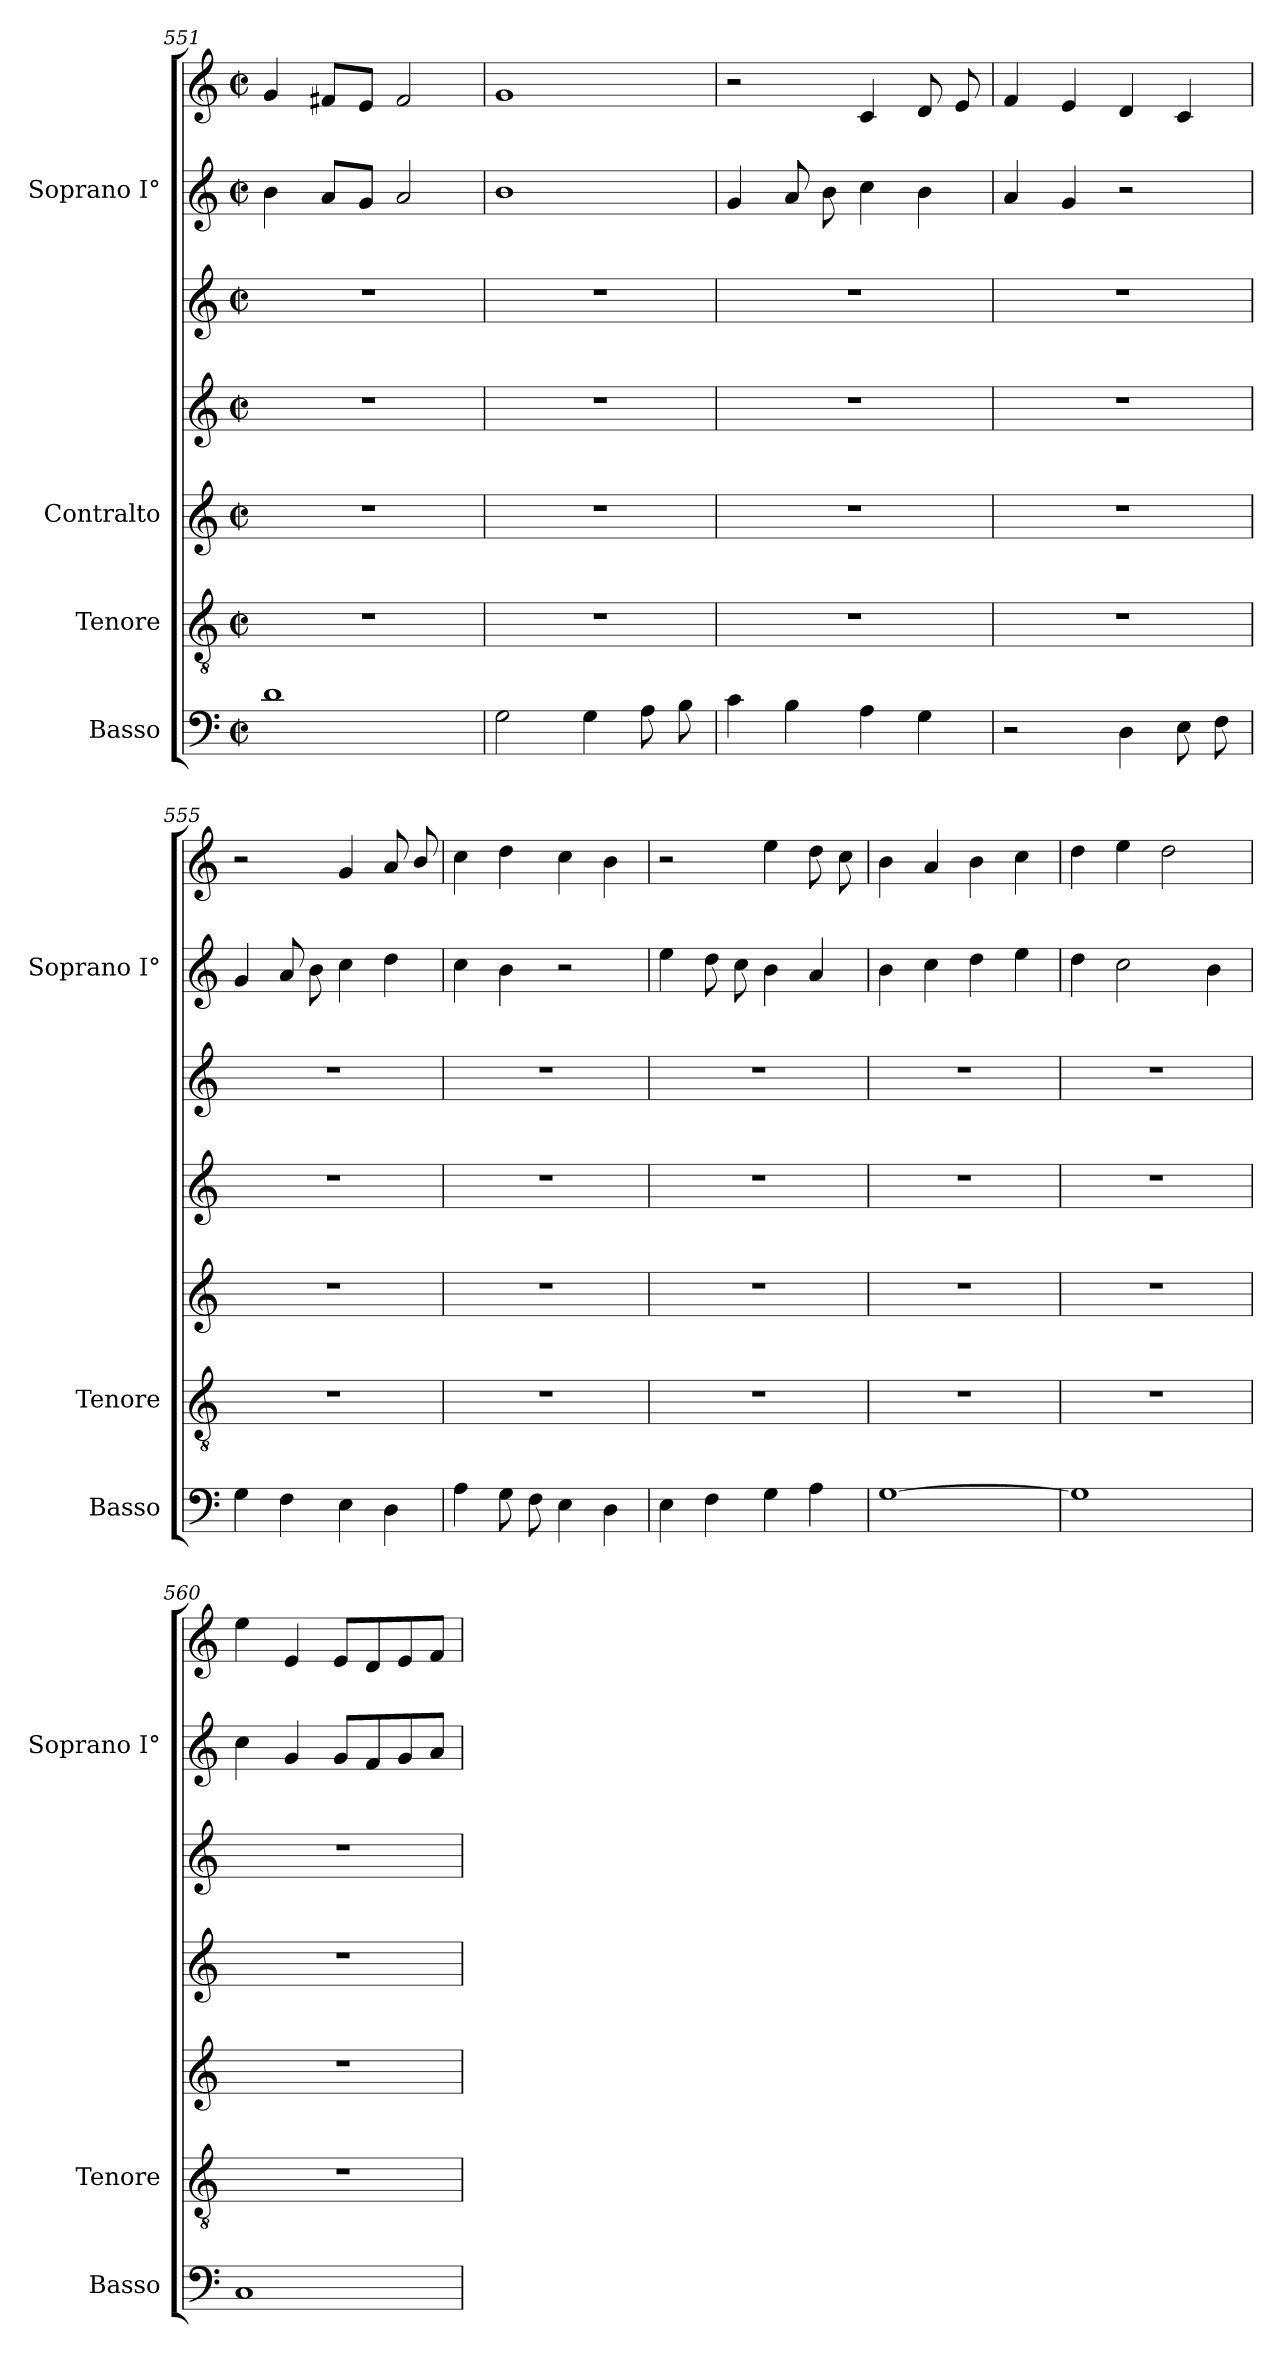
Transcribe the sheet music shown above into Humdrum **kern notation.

**kern	**kern	**kern	**kern	**kern	**kern	**kern
*part6	*part5	*part4	*part3	*part2	*part1	*part1
*staff7	*staff6	*staff5	*staff4	*staff3	*staff2	*staff1
*I"Basso	*I"Tenore	*I"Contralto	*	*	*I"Soprano I°	*
*I'Basso	*I'Tenore	*	*	*	*I'Soprano I°	*
*clefF4	*clefGv2	*clefG2	*clefG2	*clefG2	*clefG2	*clefG2
*k[]	*k[]	*k[]	*k[]	*k[]	*k[]	*k[]
*C:	*C:	*C:	*C:	*C:	*C:	*C:
*M2/2	*M2/2	*M2/2	*M2/2	*M2/2	*M2/2	*M2/2
*met(c|)	*met(c|)	*met(c|)	*met(c|)	*met(c|)	*met(c|)	*met(c|)
=551	=551	=551	=551	=551	=551	=551
1d	1r	1r	1r	1r	4b\	4g/
.	.	.	.	.	8a/L	8f#X/L
.	.	.	.	.	8g/J	8e/J
.	.	.	.	.	2a/	2f#/
=552	=552	=552	=552	=552	=552	=552
2G\	1r	1r	1r	1r	1b	1g
4G\	.	.	.	.	.	.
8A\	.	.	.	.	.	.
8B\	.	.	.	.	.	.
=553	=553	=553	=553	=553	=553	=553
4c\	1r	1r	1r	1r	4g/	2r
4B\	.	.	.	.	8a/	.
.	.	.	.	.	8b\	.
4A\	.	.	.	.	4cc\	4c/
4G\	.	.	.	.	4b\	8d/
.	.	.	.	.	.	8e/
=554	=554	=554	=554	=554	=554	=554
2r	1r	1r	1r	1r	4a/	4f/
.	.	.	.	.	4g/	4e/
4D\	.	.	.	.	2r	4d/
8E\	.	.	.	.	.	4c/
8F\	.	.	.	.	.	.
!!LO:LB:g=z
=555	=555	=555	=555	=555	=555	=555
4G\	1r	1r	1r	1r	4g/	2r
4F\	.	.	.	.	8a/	.
.	.	.	.	.	8b\	.
4E\	.	.	.	.	4cc\	4g/
4D\	.	.	.	.	4dd\	8a/
.	.	.	.	.	.	8b/
=556	=556	=556	=556	=556	=556	=556
4A\	1r	1r	1r	1r	4cc\	4cc\
8G\	.	.	.	.	4b\	4dd\
8F\	.	.	.	.	.	.
4E\	.	.	.	.	2r	4cc\
4D\	.	.	.	.	.	4b\
=557	=557	=557	=557	=557	=557	=557
4E\	1r	1r	1r	1r	4ee\	2r
4F\	.	.	.	.	8dd\	.
.	.	.	.	.	8cc\	.
4G\	.	.	.	.	4b\	4ee\
4A\	.	.	.	.	4a/	8dd\
.	.	.	.	.	.	8cc\
=558	=558	=558	=558	=558	=558	=558
[>1G	1r	1r	1r	1r	4b\	4b\
.	.	.	.	.	4cc\	4a/
.	.	.	.	.	4dd\	4b\
.	.	.	.	.	4ee\	4cc\
=559	=559	=559	=559	=559	=559	=559
1G]	1r	1r	1r	1r	4dd\	4dd\
.	.	.	.	.	2cc\	4ee\
.	.	.	.	.	.	2dd\
.	.	.	.	.	4b\	.
!!LO:LB:g=z
=560	=560	=560	=560	=560	=560	=560
1C	1r	1r	1r	1r	4cc\	4ee\
.	.	.	.	.	4g/	4e/
.	.	.	.	.	8g/L	8e/L
.	.	.	.	.	8f/	8d/
.	.	.	.	.	8g/	8e/
.	.	.	.	.	8a/J	8f/J
=	=	=	=	=	=	=
*-	*-	*-	*-	*-	*-	*-
